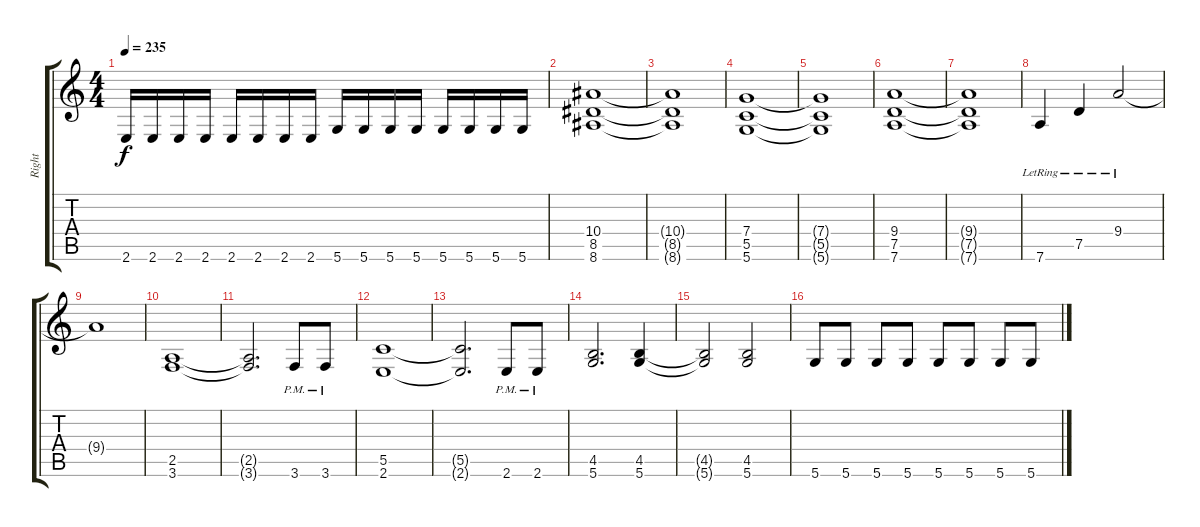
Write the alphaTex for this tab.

\track ("Right" "Right") {instrument distortionguitar}
\staff {score tabs}
\tuning (D4 A3 F3 C3 G2 D2) {hide}
\ts (4 4)
\tempo 235
\clef g2
\ks c
2.6.16{dy f} 2.6.16 2.6.16 2.6.16 2.6.16 2.6.16 2.6.16 2.6.16 5.6.16 5.6.16 5.6.16 5.6.16 5.6.16 5.6.16 5.6.16 5.6.16 |
(10.4 8.5 8.6).1 |
(10.4{t} 8.5{t} 8.6{t}).1 |
(7.4 5.5 5.6).1 |
(7.4{t} 5.5{t} 5.6{t}).1 |
(9.4 7.5 7.6).1 |
(9.4{t} 7.5{t} 7.6{t}).1 |
7.6{lr}.4 7.5{lr}.4 9.4{lr}.2 |
9.4{t}.1 |
(2.5 3.6).1 |
(2.5{t} 3.6{t}).2{d} 3.6{pm}.8 3.6{pm}.8 |
(5.5 2.6).1 |
(5.5{t} 2.6{t}).2{d} 2.6{pm}.8 2.6{pm}.8 |
(4.5 5.6).2{d} (4.5 5.6).4 |
(4.5{t} 5.6{t}).2 (4.5 5.6).2 |
5.6.8 5.6.8 5.6.8 5.6.8 5.6.8 5.6.8 5.6.8 5.6.8
